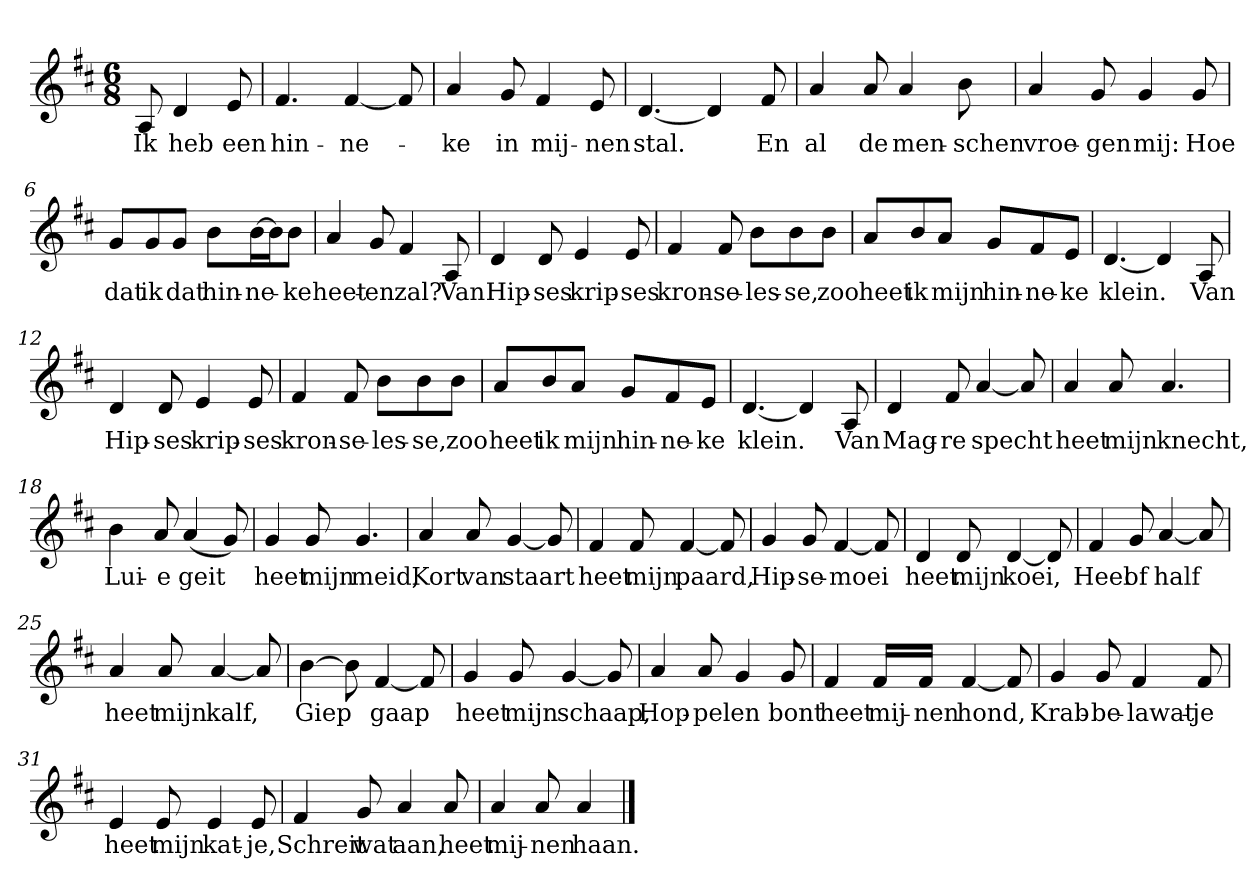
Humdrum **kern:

**kern	**text
*part1	*part1
*staff1	*staff1
*clefG2	*
*k[f#c#]	*
*D:	*
*M6/8	*
*MM120	*
=	=
8A	Ik
4d	heb
8e	een
=1	=1
4.f#	hin-
[4f#	-ne-
8f#]	.
=2	=2
4a	-ke
8g	in
4f#	mij-
8e	-nen
=3	=3
[4.d	stal.
4d]	.
8f#	En
=4	=4
4a	al
8a	de
4a	men-
8b	-schen
=5	=5
4a	vroe-
8g	-gen
4g	mij:
8g	Hoe
=6	=6
8g/L	dat
8g/	ik
8g/J	dat
8b\L	hin-
[16b\L	-ne-
16b\J]	.
8b\J	-ke
=7	=7
4a	heet-
8g	-en
4f#	zal?
8A	Van
=8	=8
4d	Hip-
8d	-ses
4e	krip-
8e	-ses
=9	=9
4f#	kron-
8f#	-se-
8b\L	-les-
8b\	-se,
8b\J	zoo
=10	=10
8a/L	heet
8b/	ik
8a/J	mijn
8g/L	hin-
8f#/	-ne-
8e/J	-ke
=11	=11
[4.d	klein.
4d]	.
8A	Van
=12	=12
4d	Hip-
8d	-ses
4e	krip-
8e	-ses
=13	=13
4f#	kron-
8f#	-se-
8b\L	-les-
8b\	-se,
8b\J	zoo
=14	=14
8a/L	heet
8b/	ik
8a/J	mijn
8g/L	hin-
8f#/	-ne-
8e/J	-ke
=15	=15
[4.d	klein.
4d]	.
8A	Van
=16	=16
4d	Mag-
8f#	-re
[4a	specht
8a]	.
=17	=17
4a	heet
8a	mijn
4.a	knecht,
=18	=18
4b	Lui-
8a	-e
(4a	geit
8g)	.
=19	=19
4g	heet
8g	mijn
4.g	meid,
=20	=20
4a	Kort
8a	van
[4g	staart
8g]	.
=21	=21
4f#	heet
8f#	mijn
[4f#	paard,
8f#]	.
=22	=22
4g	Hip-
8g	-se-
[4f#	-moei
8f#]	.
=23	=23
4d	heet
8d	mijn
[4d	koei,
8d]	.
=24	=24
4f#	Heel
8g	of
[4a	half
8a]	.
=25	=25
4a	heet
8a	mijn
[4a	kalf,
8a]	.
=26	=26
[4b	Giep
8b]	.
[4f#	gaap
8f#]	.
=27	=27
4g	heet
8g	mijn
[4g	schaap,
8g]	.
=28	=28
4a	Hop-
8a	-pel
4g	en
8g	bont
=29	=29
4f#	heet
16f#/LL	mij-
16f#/JJ	-nen
[4f#	hond,
8f#]	.
=30	=30
4g	Krab-
8g	-be-
4f#	-lawat-
8f#	-je
=31	=31
4e	heet
8e	mijn
4e	kat-
8e	-je,
=32	=32
4f#	Schreit
8g	wat
4a	aan,
8a	heet
=33	=33
4a	mij-
8a	-nen
4a	haan.
==	==
*-	*-
